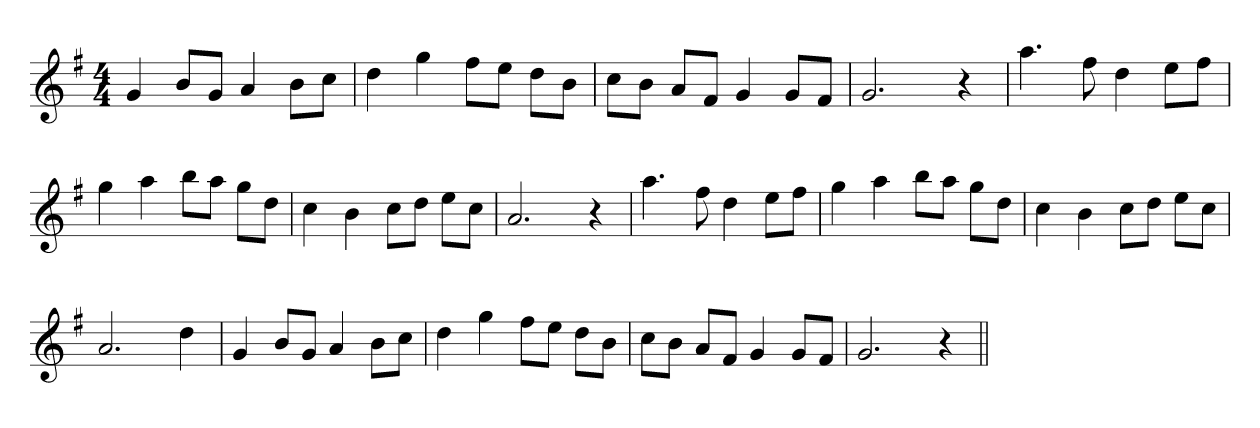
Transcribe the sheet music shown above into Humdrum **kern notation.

**kern
*part1
*staff1
*clefG2
*k[f#]
*G:
*M4/4
=1
4g
8bL
8gJ
4a
8bL
8ccJ
=
4dd
4gg
8ff#L
8eeJ
8ddL
8bJ
=
8ccL
8bJ
8aL
8f#J
4g
8gL
8f#J
=
2.g
4r
=
4.aa
8ff#
4dd
8eeL
8ff#J
=
4gg
4aa
8bbL
8aaJ
8ggL
8ddJ
=
4cc
4b
8ccL
8ddJ
8eeL
8ccJ
=
2.a
4r
=
4.aa
8ff#
4dd
8eeL
8ff#J
=
4gg
4aa
8bbL
8aaJ
8ggL
8ddJ
=
4cc
4b
8ccL
8ddJ
8eeL
8ccJ
=
2.a
4dd
=
4g
8bL
8gJ
4a
8bL
8ccJ
=
4dd
4gg
8ff#L
8eeJ
8ddL
8bJ
=
8ccL
8bJ
8aL
8f#J
4g
8gL
8f#J
=
2.g
4r
=||
*-
